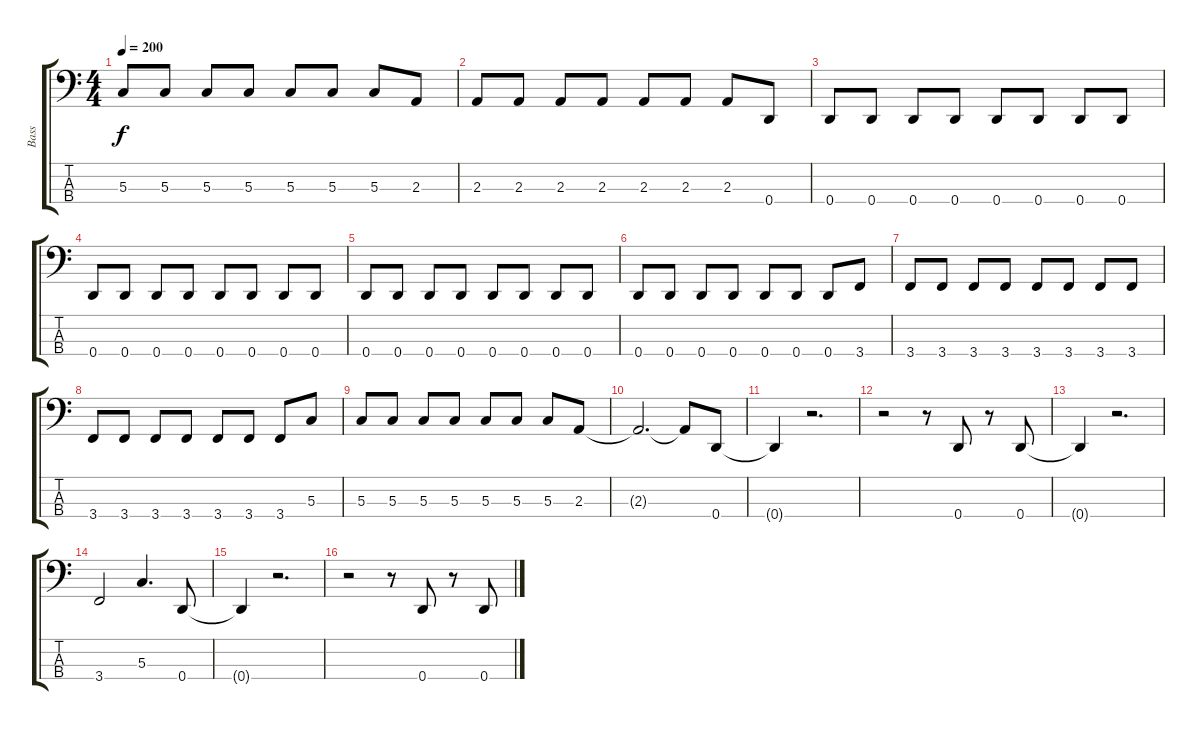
\track ("Bass" "Bass") {instrument electricbasspick}
\staff {score tabs}
\tuning (F2 C2 G1 D1) {hide}
\ts (4 4)
\tempo 200
\clef f4
\ks c
5.3.8{dy f} 5.3.8 5.3.8 5.3.8 5.3.8 5.3.8 5.3.8 2.3.8 |
2.3.8 2.3.8 2.3.8 2.3.8 2.3.8 2.3.8 2.3.8 0.4.8 |
0.4.8 0.4.8 0.4.8 0.4.8 0.4.8 0.4.8 0.4.8 0.4.8 |
0.4.8 0.4.8 0.4.8 0.4.8 0.4.8 0.4.8 0.4.8 0.4.8 |
0.4.8 0.4.8 0.4.8 0.4.8 0.4.8 0.4.8 0.4.8 0.4.8 |
0.4.8 0.4.8 0.4.8 0.4.8 0.4.8 0.4.8 0.4.8 3.4.8 |
3.4.8 3.4.8 3.4.8 3.4.8 3.4.8 3.4.8 3.4.8 3.4.8 |
3.4.8 3.4.8 3.4.8 3.4.8 3.4.8 3.4.8 3.4.8 5.3.8 |
5.3.8 5.3.8 5.3.8 5.3.8 5.3.8 5.3.8 5.3.8 2.3.8 |
2.3{t}.2{d} 2.3{t}.8 0.4.8 |
0.4{t}.4 r.2{d} |
r.2 r.8 0.4.8 r.8 0.4.8 |
0.4{t}.4 r.2{d} |
3.4.2 5.3.4{d} 0.4.8 |
0.4{t}.4 r.2{d} |
r.2 r.8 0.4.8 r.8 0.4.8
